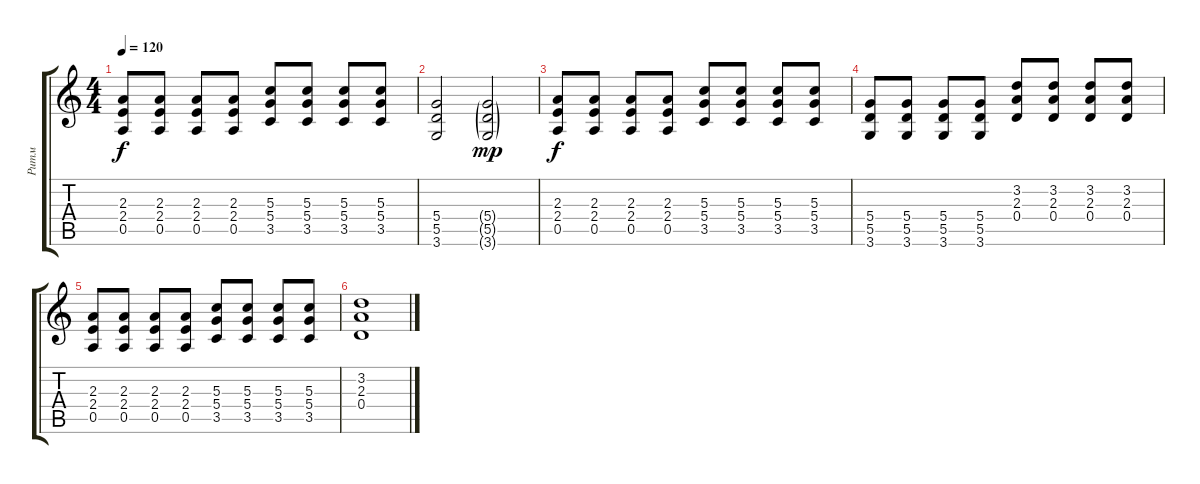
\track ("Ритм" "Ритм") {instrument overdrivenguitar}
\staff {score tabs}
\tuning (E4 B3 G3 D3 A2 E2) {hide}
\ts (4 4)
\tempo 120
\clef g2
\ks c
(2.3 2.4 0.5).8{dy f} (2.3 2.4 0.5).8 (2.3 2.4 0.5).8 (2.3 2.4 0.5).8 (5.3 5.4 3.5).8 (5.3 5.4 3.5).8 (5.3 5.4 3.5).8 (5.3 5.4 3.5).8 |
(5.4 5.5 3.6).2 (5.4{g} 5.5{g} 3.6{g}).2{dy mp} |
(2.3 2.4 0.5).8{dy f} (2.3 2.4 0.5).8 (2.3 2.4 0.5).8 (2.3 2.4 0.5).8 (5.3 5.4 3.5).8 (5.3 5.4 3.5).8 (5.3 5.4 3.5).8 (5.3 5.4 3.5).8 |
(5.4 5.5 3.6).8 (5.4 5.5 3.6).8 (5.4 5.5 3.6).8 (5.4 5.5 3.6).8 (3.2 2.3 0.4).8 (3.2 2.3 0.4).8 (3.2 2.3 0.4).8 (3.2 2.3 0.4).8 |
(2.3 2.4 0.5).8 (2.3 2.4 0.5).8 (2.3 2.4 0.5).8 (2.3 2.4 0.5).8 (5.3 5.4 3.5).8 (5.3 5.4 3.5).8 (5.3 5.4 3.5).8 (5.3 5.4 3.5).8 |
(3.2 2.3 0.4).1
